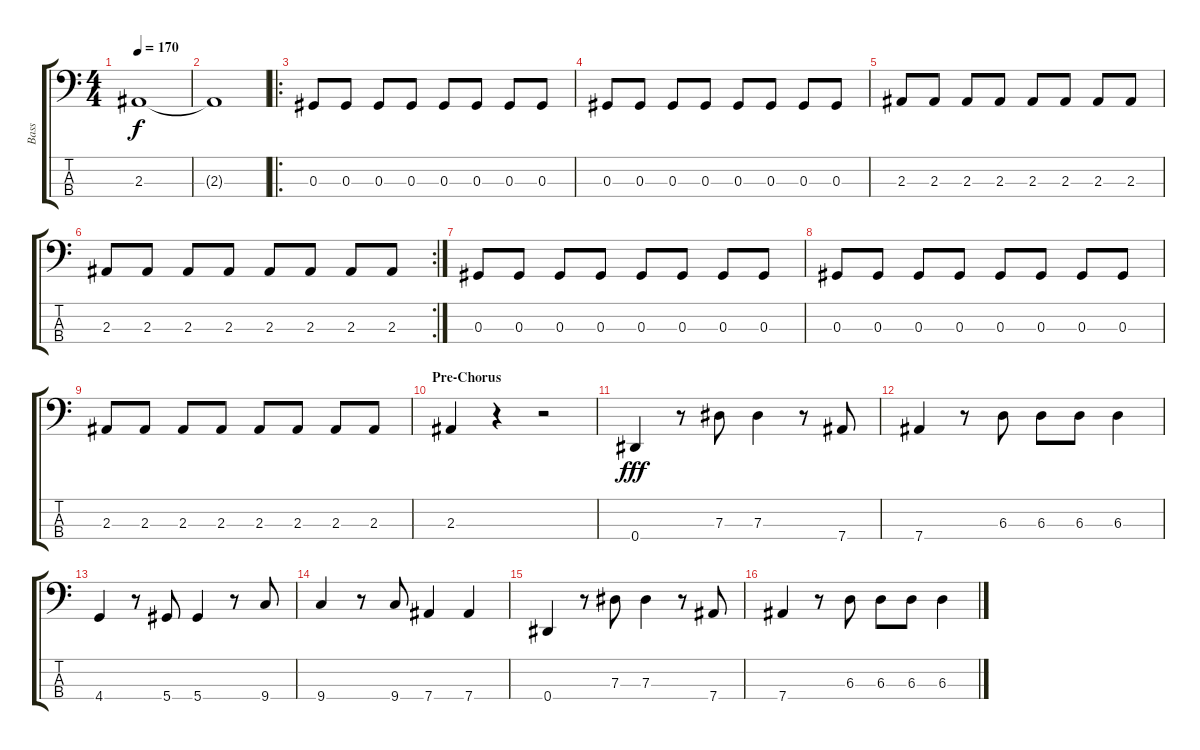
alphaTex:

\track ("Bass" "Bass") {instrument acousticguitarnylon}
\staff {score tabs}
\tuning (Gb2 Db2 Ab1 Eb1) {hide}
\ts (4 4)
\tempo 170
\clef f4
\ks c
2.3.1{dy f} |
2.3{t}.1 |
\ro
0.3.8 0.3.8 0.3.8 0.3.8 0.3.8 0.3.8 0.3.8 0.3.8 |
0.3.8 0.3.8 0.3.8 0.3.8 0.3.8 0.3.8 0.3.8 0.3.8 |
2.3.8 2.3.8 2.3.8 2.3.8 2.3.8 2.3.8 2.3.8 2.3.8 |
\rc 2
2.3.8 2.3.8 2.3.8 2.3.8 2.3.8 2.3.8 2.3.8 2.3.8 |
0.3.8 0.3.8 0.3.8 0.3.8 0.3.8 0.3.8 0.3.8 0.3.8 |
0.3.8 0.3.8 0.3.8 0.3.8 0.3.8 0.3.8 0.3.8 0.3.8 |
2.3.8 2.3.8 2.3.8 2.3.8 2.3.8 2.3.8 2.3.8 2.3.8 |
\section ("" "Pre-Chorus")
2.3.4 r.4 r.2 |
0.4.4{dy fff} r.8 7.3.8 7.3.4 r.8 7.4.8 |
7.4.4 r.8 6.3.8 6.3.8 6.3.8 6.3.4 |
4.4.4 r.8 5.4.8 5.4.4 r.8 9.4.8 |
9.4.4 r.8 9.4.8 7.4.4 7.4.4 |
0.4.4 r.8 7.3.8 7.3.4 r.8 7.4.8 |
7.4.4 r.8 6.3.8 6.3.8 6.3.8 6.3.4
